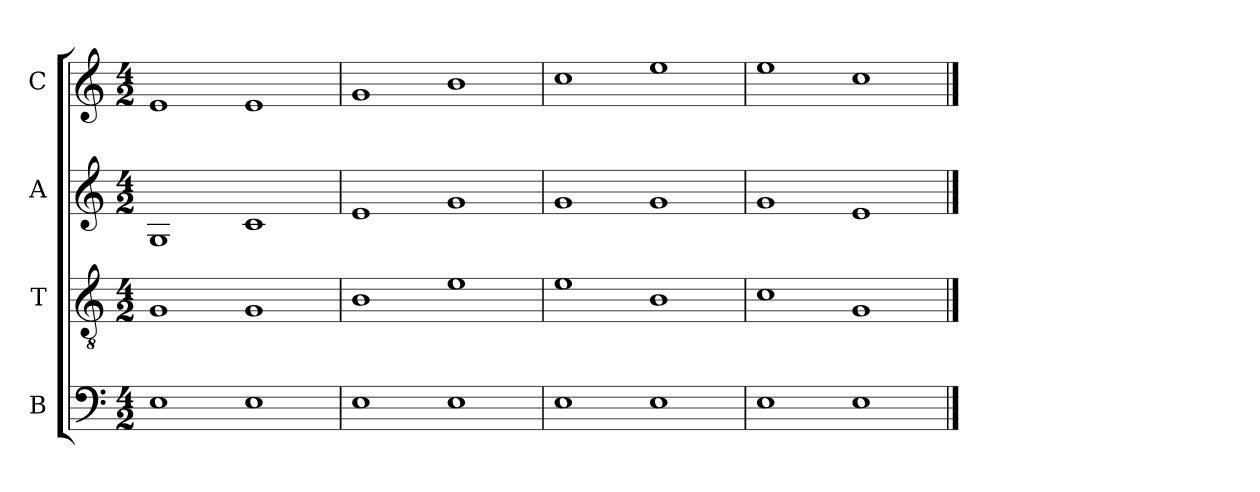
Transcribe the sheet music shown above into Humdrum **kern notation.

**kern	**kern	**kern	**kern
*part4	*part3	*part2	*part1
*staff4	*staff3	*staff2	*staff1
*I"B	*I"T	*I"A	*I"C
*I'B	*I'T	*I'A	*I'C
!!LO:PB:g=z
*clefF4	*clefGv2	*clefG2	*clefG2
*	*ITrd7c12	*	*
*k[]	*k[]	*k[]	*k[]
*C:	*C:	*C:	*C:
*M4/2	*M4/2	*M4/2	*M4/2
=1	=1	=1	=1
1Ei	1GGi	1Gi	1ei
1Ei	1GGi	1ci	1ei
=2	=2	=2	=2
1Ei	1BBi	1ei	1gi
1Ei	1Ei	1gi	1bi
=3	=3	=3	=3
1Ei	1Ei	1gi	1cci
1Ei	1BBi	1gi	1eei
=4	=4	=4	=4
1Ei	1Ci	1gi	1eei
1Ei	1GGi	1ei	1cci
==	==	==	==
*-	*-	*-	*-
